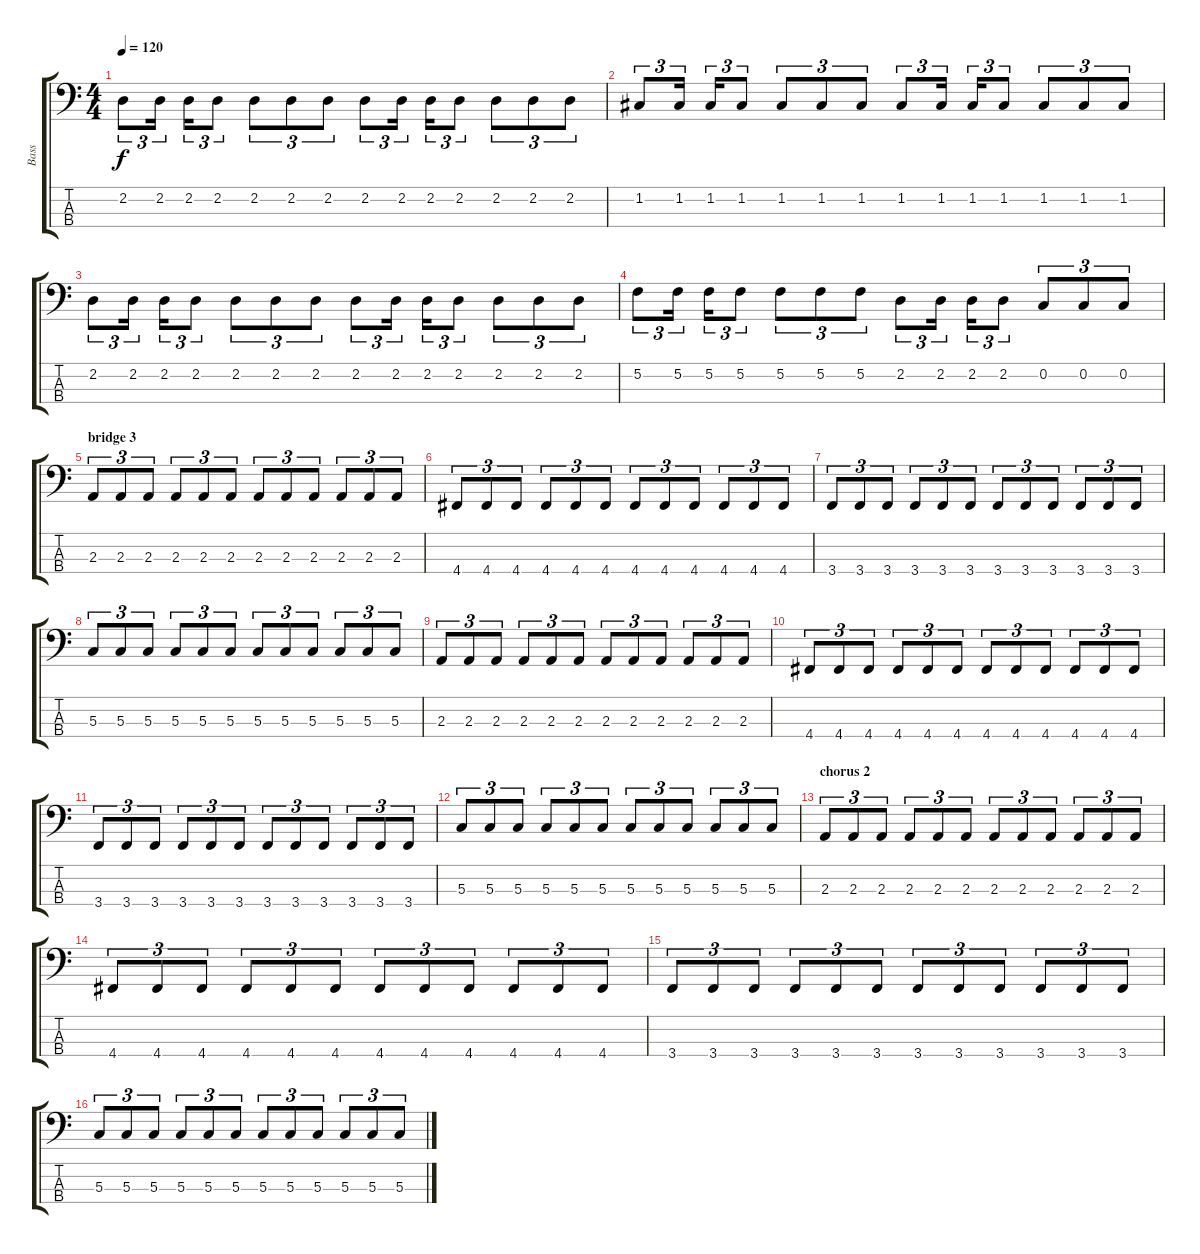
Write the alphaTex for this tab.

\track ("Bass" "Bass") {instrument electricbasspick}
\staff {score tabs}
\tuning (F2 C2 G1 D1) {hide}
\ts (4 4)
\tempo 120
\clef f4
\ks c
2.2.8{tu (3 2) dy f} 2.2.16{tu (3 2)} 2.2.16{tu (3 2)} 2.2.8{tu (3 2)} 2.2.8{tu (3 2)} 2.2.8{tu (3 2)} 2.2.8{tu (3 2)} 2.2.8{tu (3 2)} 2.2.16{tu (3 2)} 2.2.16{tu (3 2)} 2.2.8{tu (3 2)} 2.2.8{tu (3 2)} 2.2.8{tu (3 2)} 2.2.8{tu (3 2)} |
1.2.8{tu (3 2)} 1.2.16{tu (3 2)} 1.2.16{tu (3 2)} 1.2.8{tu (3 2)} 1.2.8{tu (3 2)} 1.2.8{tu (3 2)} 1.2.8{tu (3 2)} 1.2.8{tu (3 2)} 1.2.16{tu (3 2)} 1.2.16{tu (3 2)} 1.2.8{tu (3 2)} 1.2.8{tu (3 2)} 1.2.8{tu (3 2)} 1.2.8{tu (3 2)} |
2.2.8{tu (3 2)} 2.2.16{tu (3 2)} 2.2.16{tu (3 2)} 2.2.8{tu (3 2)} 2.2.8{tu (3 2)} 2.2.8{tu (3 2)} 2.2.8{tu (3 2)} 2.2.8{tu (3 2)} 2.2.16{tu (3 2)} 2.2.16{tu (3 2)} 2.2.8{tu (3 2)} 2.2.8{tu (3 2)} 2.2.8{tu (3 2)} 2.2.8{tu (3 2)} |
5.2.8{tu (3 2)} 5.2.16{tu (3 2)} 5.2.16{tu (3 2)} 5.2.8{tu (3 2)} 5.2.8{tu (3 2)} 5.2.8{tu (3 2)} 5.2.8{tu (3 2)} 2.2.8{tu (3 2)} 2.2.16{tu (3 2)} 2.2.16{tu (3 2)} 2.2.8{tu (3 2)} 0.2.8{tu (3 2)} 0.2.8{tu (3 2)} 0.2.8{tu (3 2)} |
\section ("" "bridge 3")
2.3.8{tu (3 2)} 2.3.8{tu (3 2)} 2.3.8{tu (3 2)} 2.3.8{tu (3 2)} 2.3.8{tu (3 2)} 2.3.8{tu (3 2)} 2.3.8{tu (3 2)} 2.3.8{tu (3 2)} 2.3.8{tu (3 2)} 2.3.8{tu (3 2)} 2.3.8{tu (3 2)} 2.3.8{tu (3 2)} |
4.4.8{tu (3 2)} 4.4.8{tu (3 2)} 4.4.8{tu (3 2)} 4.4.8{tu (3 2)} 4.4.8{tu (3 2)} 4.4.8{tu (3 2)} 4.4.8{tu (3 2)} 4.4.8{tu (3 2)} 4.4.8{tu (3 2)} 4.4.8{tu (3 2)} 4.4.8{tu (3 2)} 4.4.8{tu (3 2)} |
3.4.8{tu (3 2)} 3.4.8{tu (3 2)} 3.4.8{tu (3 2)} 3.4.8{tu (3 2)} 3.4.8{tu (3 2)} 3.4.8{tu (3 2)} 3.4.8{tu (3 2)} 3.4.8{tu (3 2)} 3.4.8{tu (3 2)} 3.4.8{tu (3 2)} 3.4.8{tu (3 2)} 3.4.8{tu (3 2)} |
5.3.8{tu (3 2)} 5.3.8{tu (3 2)} 5.3.8{tu (3 2)} 5.3.8{tu (3 2)} 5.3.8{tu (3 2)} 5.3.8{tu (3 2)} 5.3.8{tu (3 2)} 5.3.8{tu (3 2)} 5.3.8{tu (3 2)} 5.3.8{tu (3 2)} 5.3.8{tu (3 2)} 5.3.8{tu (3 2)} |
2.3.8{tu (3 2)} 2.3.8{tu (3 2)} 2.3.8{tu (3 2)} 2.3.8{tu (3 2)} 2.3.8{tu (3 2)} 2.3.8{tu (3 2)} 2.3.8{tu (3 2)} 2.3.8{tu (3 2)} 2.3.8{tu (3 2)} 2.3.8{tu (3 2)} 2.3.8{tu (3 2)} 2.3.8{tu (3 2)} |
4.4.8{tu (3 2)} 4.4.8{tu (3 2)} 4.4.8{tu (3 2)} 4.4.8{tu (3 2)} 4.4.8{tu (3 2)} 4.4.8{tu (3 2)} 4.4.8{tu (3 2)} 4.4.8{tu (3 2)} 4.4.8{tu (3 2)} 4.4.8{tu (3 2)} 4.4.8{tu (3 2)} 4.4.8{tu (3 2)} |
3.4.8{tu (3 2)} 3.4.8{tu (3 2)} 3.4.8{tu (3 2)} 3.4.8{tu (3 2)} 3.4.8{tu (3 2)} 3.4.8{tu (3 2)} 3.4.8{tu (3 2)} 3.4.8{tu (3 2)} 3.4.8{tu (3 2)} 3.4.8{tu (3 2)} 3.4.8{tu (3 2)} 3.4.8{tu (3 2)} |
5.3.8{tu (3 2)} 5.3.8{tu (3 2)} 5.3.8{tu (3 2)} 5.3.8{tu (3 2)} 5.3.8{tu (3 2)} 5.3.8{tu (3 2)} 5.3.8{tu (3 2)} 5.3.8{tu (3 2)} 5.3.8{tu (3 2)} 5.3.8{tu (3 2)} 5.3.8{tu (3 2)} 5.3.8{tu (3 2)} |
\section ("" "chorus 2")
2.3.8{tu (3 2)} 2.3.8{tu (3 2)} 2.3.8{tu (3 2)} 2.3.8{tu (3 2)} 2.3.8{tu (3 2)} 2.3.8{tu (3 2)} 2.3.8{tu (3 2)} 2.3.8{tu (3 2)} 2.3.8{tu (3 2)} 2.3.8{tu (3 2)} 2.3.8{tu (3 2)} 2.3.8{tu (3 2)} |
4.4.8{tu (3 2)} 4.4.8{tu (3 2)} 4.4.8{tu (3 2)} 4.4.8{tu (3 2)} 4.4.8{tu (3 2)} 4.4.8{tu (3 2)} 4.4.8{tu (3 2)} 4.4.8{tu (3 2)} 4.4.8{tu (3 2)} 4.4.8{tu (3 2)} 4.4.8{tu (3 2)} 4.4.8{tu (3 2)} |
3.4.8{tu (3 2)} 3.4.8{tu (3 2)} 3.4.8{tu (3 2)} 3.4.8{tu (3 2)} 3.4.8{tu (3 2)} 3.4.8{tu (3 2)} 3.4.8{tu (3 2)} 3.4.8{tu (3 2)} 3.4.8{tu (3 2)} 3.4.8{tu (3 2)} 3.4.8{tu (3 2)} 3.4.8{tu (3 2)} |
5.3.8{tu (3 2)} 5.3.8{tu (3 2)} 5.3.8{tu (3 2)} 5.3.8{tu (3 2)} 5.3.8{tu (3 2)} 5.3.8{tu (3 2)} 5.3.8{tu (3 2)} 5.3.8{tu (3 2)} 5.3.8{tu (3 2)} 5.3.8{tu (3 2)} 5.3.8{tu (3 2)} 5.3.8{tu (3 2)}
